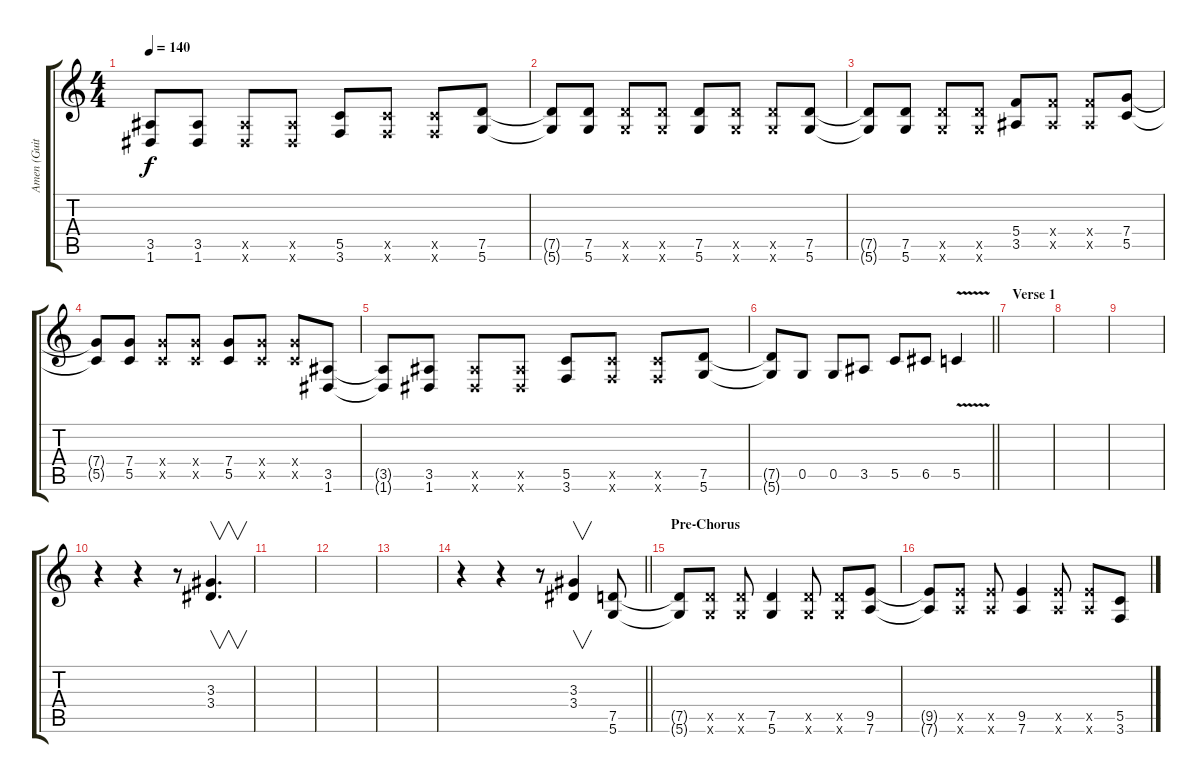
\track ("Amen (Guitar)" "Amen (Guit") {instrument distortionguitar}
\staff {score tabs}
\tuning (D4 A3 F3 C3 G2 D2) {hide}
\ts (4 4)
\tempo 140
\clef g2
\ks c
(3.5{t} 1.6{t}).8{dy f} (3.5 1.6).8 (3.5{x} 1.6{x}).8 (3.5{x} 1.6{x}).8 (5.5 3.6).8 (5.5{x} 3.6{x}).8 (5.5{x} 3.6{x}).8 (7.5 5.6).8 |
(7.5{t} 5.6{t}).8 (7.5 5.6).8 (7.5{x} 5.6{x}).8 (7.5{x} 5.6{x}).8 (7.5 5.6).8 (7.5{x} 5.6{x}).8 (7.5{x} 5.6{x}).8 (7.5 5.6).8 |
(7.5{t} 5.6{t}).8 (7.5 5.6).8 (7.5{x} 5.6{x}).8 (7.5{x} 5.6{x}).8 (5.4 3.5).8 (5.4{x} 3.5{x}).8 (5.4{x} 3.5{x}).8 (7.4 5.5).8 |
(7.4{t} 5.5{t}).8 (7.4 5.5).8 (7.4{x} 5.5{x}).8 (7.4{x} 5.5{x}).8 (7.4 5.5).8 (7.4{x} 5.5{x}).8 (7.4{x} 5.5{x}).8 (3.5 1.6).8 |
(3.5{t} 1.6{t}).8 (3.5 1.6).8 (3.5{x} 1.6{x}).8 (3.5{x} 1.6{x}).8 (5.5 3.6).8 (5.5{x} 3.6{x}).8 (5.5{x} 3.6{x}).8 (7.5 5.6).8 |
\barLineRight lightlight
(7.5{t} 5.6{t}).8 0.5.8 0.5.8 3.5.8 5.5.8 6.5.8 5.5{v}.4 |
\section ("" "Verse 1")
|
|
|
r.4 r.4 r.8 (3.3 3.4).4{v d} |
|
|
|
\barLineRight lightlight
r.4 r.4 r.8 (3.3 3.4).4{v} (7.5 5.6).8 |
\section ("" "Pre-Chorus")
(7.5{t} 5.6{t}).8 (7.5{x} 5.6{x}).8 (7.5{x} 5.6{x}).8 (7.5 5.6).4 (7.5{x} 5.6{x}).8 (7.5{x} 5.6{x}).8 (9.5 7.6).8 |
(9.5{t} 7.6{t}).8 (9.5{x} 7.6{x}).8 (9.5{x} 7.6{x}).8 (9.5 7.6).4 (9.5{x} 7.6{x}).8 (9.5{x} 7.6{x}).8 (5.5 3.6).8
